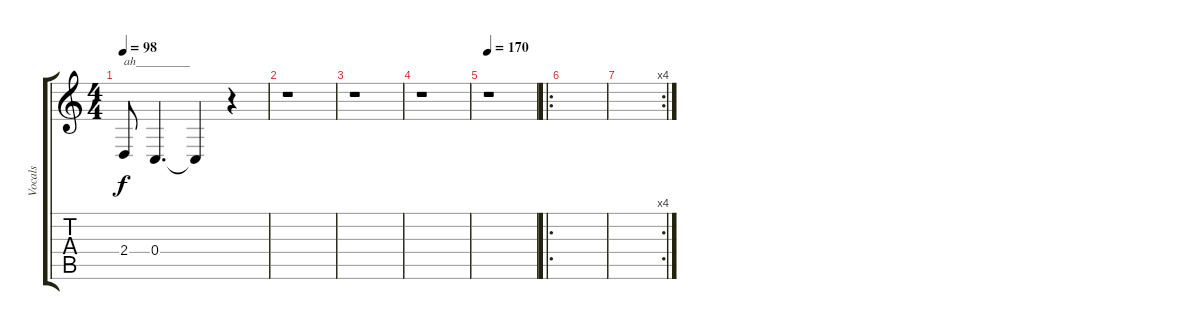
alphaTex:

\track ("Vocals" "Vocals") {instrument lead6voice}
\staff {score tabs}
\tuning (D4 C4 G3 C3 G2 C2) {hide}
\ts (4 4)
\tempo 98
\clef g2
\ks c
2.4.8{txt "ah_________" dy f} 0.4.4{d} 0.4{t}.4 r.4 |
r.1 |
r.1 |
r.1 |
\tempo 170
r.1 |
\ro
|
\rc 4
